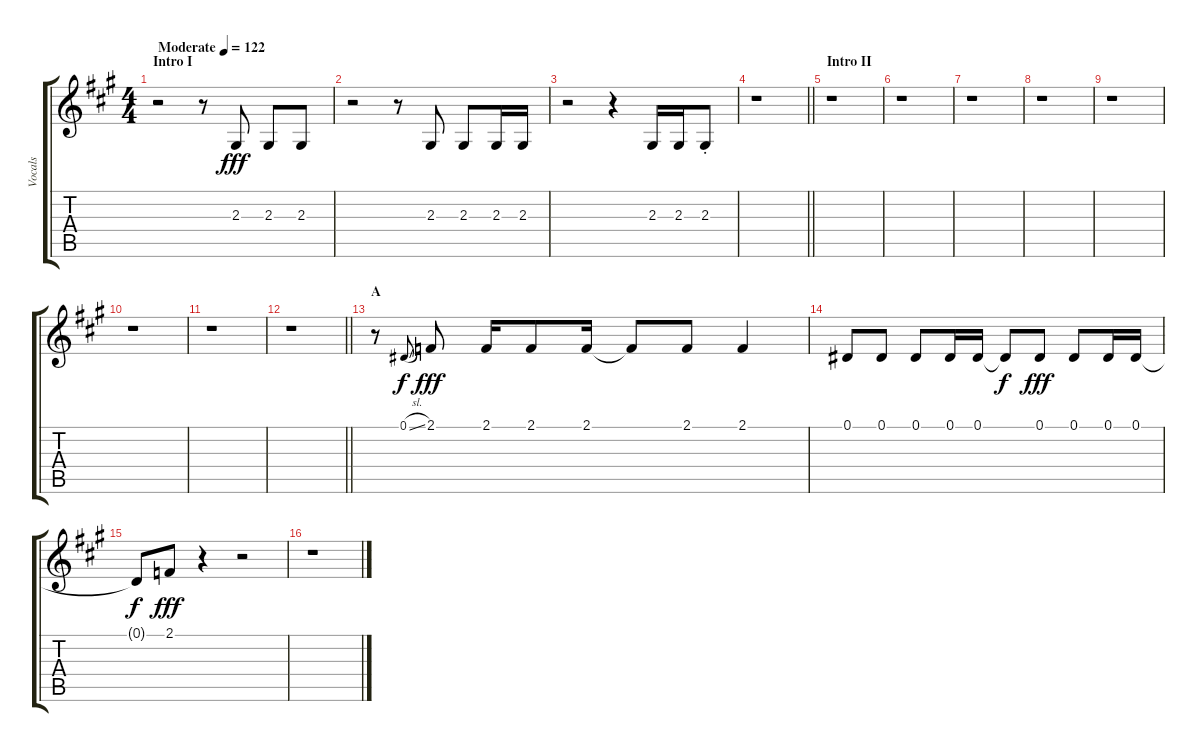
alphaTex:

\track ("Vocals" "Vocals") {instrument voiceoohs}
\staff {score tabs}
\tuning (Eb4 Bb3 Gb3 Db3 Ab2 Eb2) {hide}
\ts (4 4)
\section ("" "Intro I")
\tempo (122 "Moderate")
\clef g2
\ks a
r.2{dy fff instrument voiceoohs} r.8 2.3.8 2.3.8 2.3.8 |
r.2 r.8 2.3.8 2.3.8 2.3.16 2.3.16 |
r.2 r.4 2.3.16 2.3.16 2.3{st}.8 |
\barLineRight lightlight
r.1 |
\section ("" "Intro II")
r.1 |
r.1 |
r.1 |
r.1 |
r.1 |
r.1 |
r.1 |
\barLineRight lightlight
r.1 |
\section ("" "A")
r.8 0.1{sl}.8{gr onbeat dy f} 2.1.8{dy fff} 2.1.16 2.1.8 2.1.16 2.1{t}.8 2.1.8 2.1.4 |
0.1.8 0.1.8 0.1.8 0.1.16 0.1.16 0.1{t}.8{dy f} 0.1.8{dy fff} 0.1.8 0.1.16 0.1.16 |
0.1{t}.8{dy f} 2.1.8{dy fff} r.4 r.2 |
r.1
